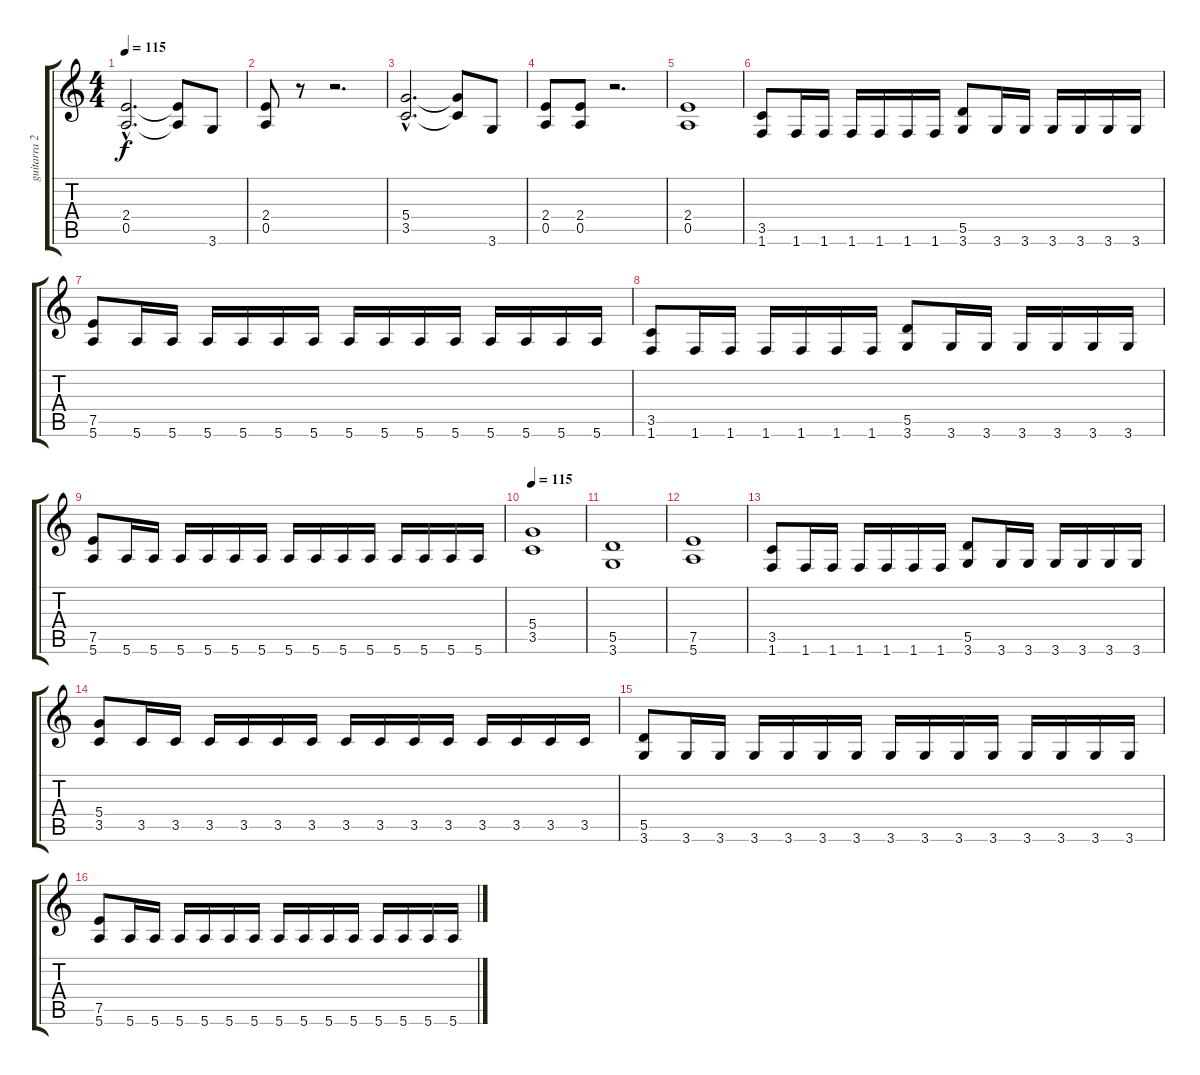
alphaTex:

\track ("guitarra 2" "guitarra 2") {instrument overdrivenguitar}
\staff {score tabs}
\tuning (E4 B3 G3 D3 A2 E2) {hide}
\ts (4 4)
\tempo 115
\clef g2
\ks c
(2.4{hac t} 0.5{hac t}).2{d dy f} (2.4{t} 0.5{t}).8 3.6.8 |
(2.4 0.5).8 r.8 r.2{d} |
(5.4{hac} 3.5{hac}).2{d} (5.4{t} 3.5{t}).8 3.6.8 |
(2.4 0.5).8 (2.4 0.5).8 r.2{d} |
(2.4 0.5).1 |
(3.5 1.6).8 1.6.16 1.6.16 1.6.16 1.6.16 1.6.16 1.6.16 (5.5 3.6).8 3.6.16 3.6.16 3.6.16 3.6.16 3.6.16 3.6.16 |
(7.5 5.6).8 5.6.16 5.6.16 5.6.16 5.6.16 5.6.16 5.6.16 5.6.16 5.6.16 5.6.16 5.6.16 5.6.16 5.6.16 5.6.16 5.6.16 |
(3.5 1.6).8 1.6.16 1.6.16 1.6.16 1.6.16 1.6.16 1.6.16 (5.5 3.6).8 3.6.16 3.6.16 3.6.16 3.6.16 3.6.16 3.6.16 |
(7.5 5.6).8 5.6.16 5.6.16 5.6.16 5.6.16 5.6.16 5.6.16 5.6.16 5.6.16 5.6.16 5.6.16 5.6.16 5.6.16 5.6.16 5.6.16 |
\section ("" "")
\tempo 115
(5.4 3.5).1 |
(5.5 3.6).1 |
(7.5 5.6).1 |
(3.5 1.6).8 1.6.16 1.6.16 1.6.16 1.6.16 1.6.16 1.6.16 (5.5 3.6).8 3.6.16 3.6.16 3.6.16 3.6.16 3.6.16 3.6.16 |
(5.4 3.5).8 3.5.16 3.5.16 3.5.16 3.5.16 3.5.16 3.5.16 3.5.16 3.5.16 3.5.16 3.5.16 3.5.16 3.5.16 3.5.16 3.5.16 |
(5.5 3.6).8 3.6.16 3.6.16 3.6.16 3.6.16 3.6.16 3.6.16 3.6.16 3.6.16 3.6.16 3.6.16 3.6.16 3.6.16 3.6.16 3.6.16 |
(7.5 5.6).8 5.6.16 5.6.16 5.6.16 5.6.16 5.6.16 5.6.16 5.6.16 5.6.16 5.6.16 5.6.16 5.6.16 5.6.16 5.6.16 5.6.16
